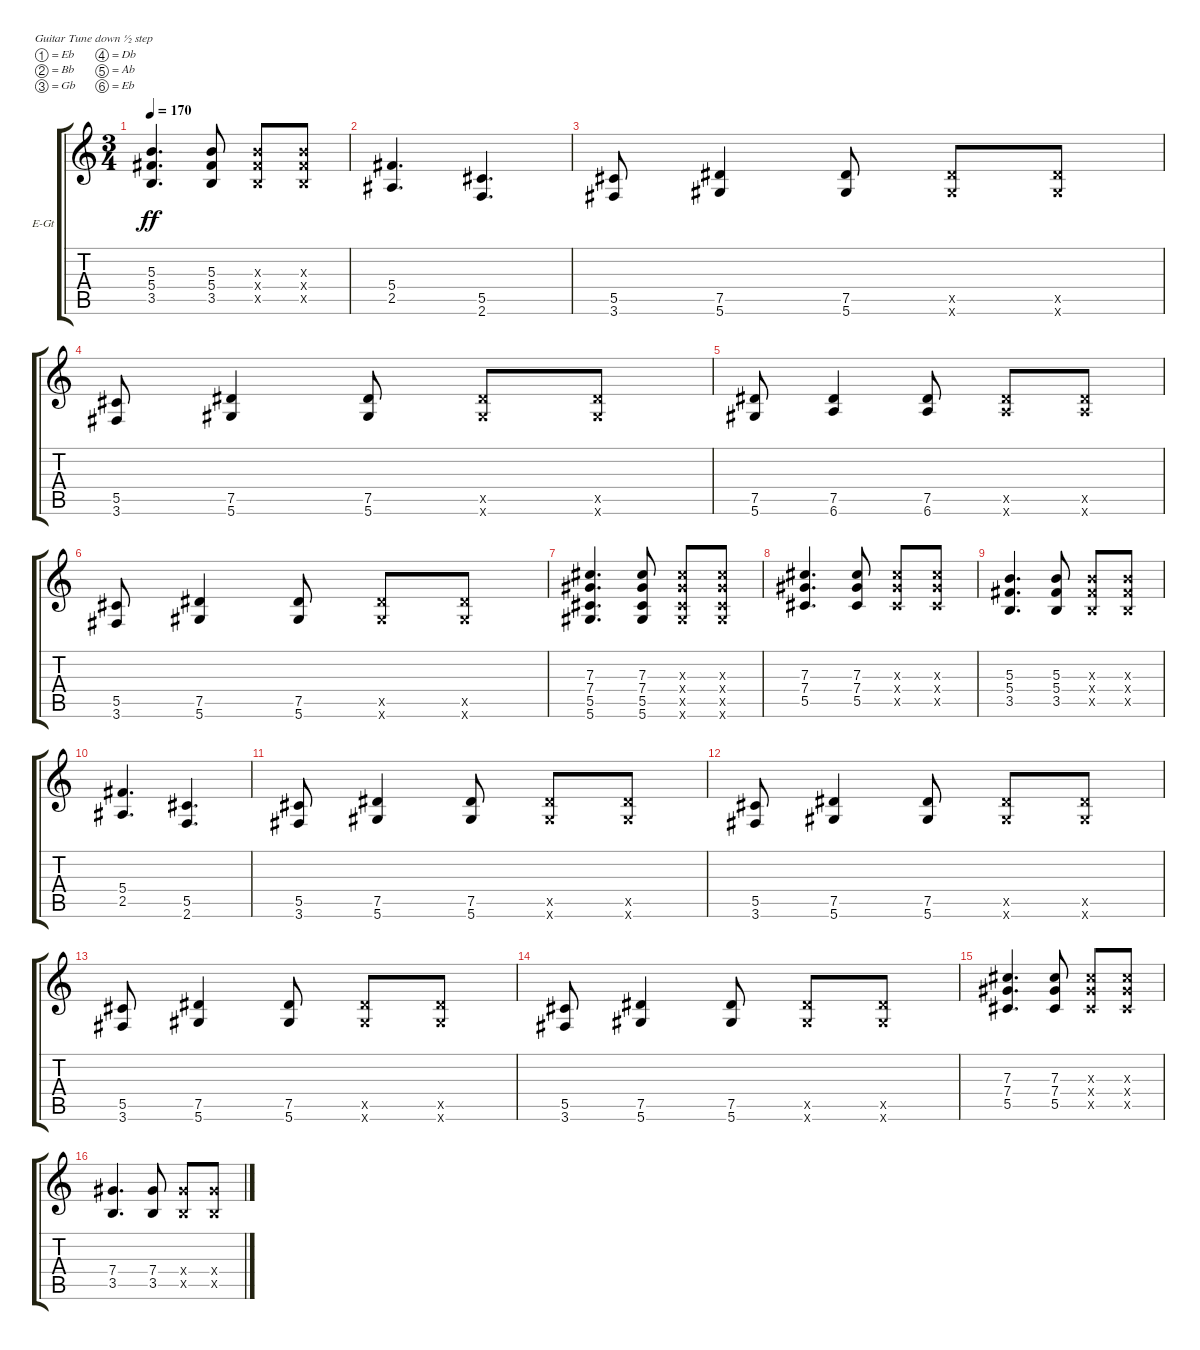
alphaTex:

\bracketExtendMode groupsimilarinstruments
\firstSystemTrackNameOrientation horizontal
\otherSystemsTrackNameOrientation horizontal
\track ("B Kaleb - Rhythm" "E-Gt") {instrument distortionguitar}
\staff {score tabs}
\tuning (Eb4 Bb3 Gb3 Db3 Ab2 Eb2)
\ts (3 4)
\tempo 170
\clef g2
\scale
0.333333
\ks c
(3.5 5.4 5.3).4{d dy ff} (3.5 5.4 5.3).8 (3.5{x} 5.4{x} 5.3{x}).8 (3.5{x} 5.4{x} 5.3{x}).8 |
\scale
0.333333 (2.5 5.4).4{d} (2.6 5.5).4{d} |
\scale
0.333333 (3.6 5.5).8 (5.6 7.5).4 (5.6 7.5).8 (5.6{x} 7.5{x}).8 (5.6{x} 7.5{x}).8 |
\scale
0.333333 (3.6 5.5).8 (5.6 7.5).4 (5.6 7.5).8 (5.6{x} 7.5{x}).8 (5.6{x} 7.5{x}).8 |
\scale
0.333333 (5.6 7.5).8 (6.6 7.5).4 (6.6 7.5).8 (6.6{x} 7.5{x}).8 (6.6{x} 7.5{x}).8 |
\scale
0.333333 (3.6 5.5).8 (5.6 7.5).4 (5.6 7.5).8 (5.6{x} 7.5{x}).8 (5.6{x} 7.5{x}).8 |
\scale
0.333333 (5.5 7.4 7.3 5.6).4{d} (5.5 7.4 7.3 5.6).8 (5.5{x} 7.4{x} 7.3{x} 5.6{x}).8 (5.5{x} 7.4{x} 7.3{x} 5.6{x}).8 |
\scale
0.333333 (5.5 7.4 7.3).4{d} (5.5 7.4 7.3).8 (5.5{x} 7.4{x} 7.3{x}).8 (5.5{x} 7.4{x} 7.3{x}).8 |
\scale
0.333333 (3.5 5.4 5.3).4{d} (3.5 5.4 5.3).8 (3.5{x} 5.4{x} 5.3{x}).8 (3.5{x} 5.4{x} 5.3{x}).8 |
\scale
0.333333 (2.5 5.4).4{d} (2.6 5.5).4{d} |
\scale
0.333333 (3.6 5.5).8 (5.6 7.5).4 (5.6 7.5).8 (5.6{x} 7.5{x}).8 (5.6{x} 7.5{x}).8 |
\scale
0.333333 (3.6 5.5).8 (5.6 7.5).4 (5.6 7.5).8 (5.6{x} 7.5{x}).8 (5.6{x} 7.5{x}).8 |
\scale
0.333333 (3.6 5.5).8 (5.6 7.5).4 (5.6 7.5).8 (5.6{x} 7.5{x}).8 (5.6{x} 7.5{x}).8 |
\scale
0.333333 (3.6 5.5).8 (5.6 7.5).4 (5.6 7.5).8 (5.6{x} 7.5{x}).8 (5.6{x} 7.5{x}).8 |
\scale
0.333333 (5.5 7.4 7.3).4{d} (5.5 7.4 7.3).8 (5.5{x} 7.4{x} 7.3{x}).8 (5.5{x} 7.4{x} 7.3{x}).8 |
\scale
0.333333 (3.5 7.4).4{d} (3.5 7.4).8 (3.5{x} 7.4{x}).8 (3.5{x} 7.4{x}).8
